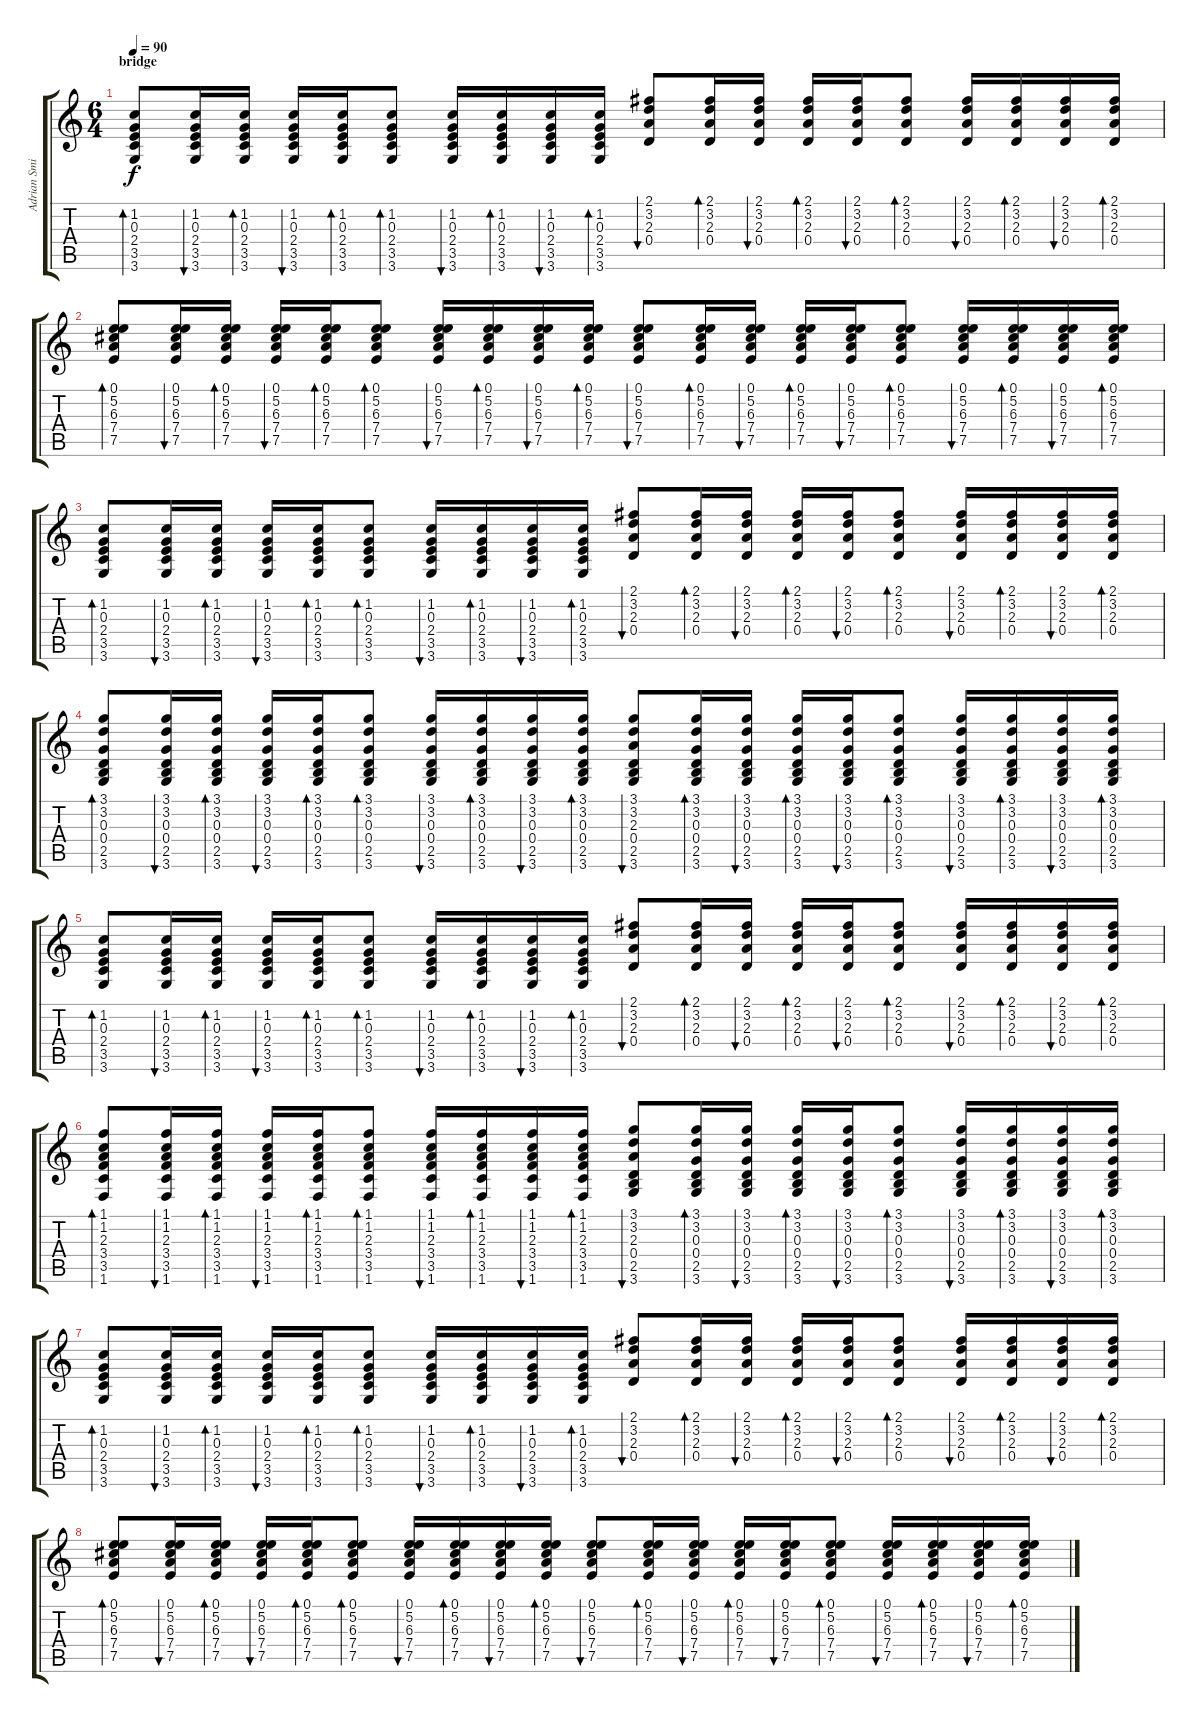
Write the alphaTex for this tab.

\track ("Adrian Smith" "Adrian Smi") {instrument acousticguitarsteel}
\staff {score tabs}
\tuning (E4 B3 G3 D3 A2 E2) {hide}
\ts (6 4)
\section ("" "bridge")
\tempo 90
\clef g2
\ks c
(1.2 0.3 2.4 3.5 3.6).8{bd 60 dy f} (1.2 0.3 2.4 3.5 3.6).16{bu 60} (1.2 0.3 2.4 3.5 3.6).16{bd 60} (1.2 0.3 2.4 3.5 3.6).16{bu 60} (1.2 0.3 2.4 3.5 3.6).16{bd 60} (1.2 0.3 2.4 3.5 3.6).8{bd 60} (1.2 0.3 2.4 3.5 3.6).16{bu 60} (1.2 0.3 2.4 3.5 3.6).16{bd 60} (1.2 0.3 2.4 3.5 3.6).16{bu 60} (1.2 0.3 2.4 3.5 3.6).16{bd 60} (2.1 3.2 2.3 0.4).8{bu 60} (2.1 3.2 2.3 0.4).16{bd 60} (2.1 3.2 2.3 0.4).16{bu 60} (2.1 3.2 2.3 0.4).16{bd 60} (2.1 3.2 2.3 0.4).16{bu 60} (2.1 3.2 2.3 0.4).8{bd 60} (2.1 3.2 2.3 0.4).16{bu 60} (2.1 3.2 2.3 0.4).16{bd 60} (2.1 3.2 2.3 0.4).16{bu 60} (2.1 3.2 2.3 0.4).16{bd 60} |
(0.1 5.2 6.3 7.4 7.5).8{bd 60} (0.1 5.2 6.3 7.4 7.5).16{bu 60} (0.1 5.2 6.3 7.4 7.5).16{bd 60} (0.1 5.2 6.3 7.4 7.5).16{bu 60} (0.1 5.2 6.3 7.4 7.5).16{bd 60} (0.1 5.2 6.3 7.4 7.5).8{bd 60} (0.1 5.2 6.3 7.4 7.5).16{bu 60} (0.1 5.2 6.3 7.4 7.5).16{bd 60} (0.1 5.2 6.3 7.4 7.5).16{bu 60} (0.1 5.2 6.3 7.4 7.5).16{bd 60} (0.1 5.2 6.3 7.4 7.5).8{bu 60} (0.1 5.2 6.3 7.4 7.5).16{bd 60} (0.1 5.2 6.3 7.4 7.5).16{bu 60} (0.1 5.2 6.3 7.4 7.5).16{bd 60} (0.1 5.2 6.3 7.4 7.5).16{bu 60} (0.1 5.2 6.3 7.4 7.5).8{bd 60} (0.1 5.2 6.3 7.4 7.5).16{bu 60} (0.1 5.2 6.3 7.4 7.5).16{bd 60} (0.1 5.2 6.3 7.4 7.5).16{bu 60} (0.1 5.2 6.3 7.4 7.5).16{bd 60} |
(1.2 0.3 2.4 3.5 3.6).8{bd 60} (1.2 0.3 2.4 3.5 3.6).16{bu 60} (1.2 0.3 2.4 3.5 3.6).16{bd 60} (1.2 0.3 2.4 3.5 3.6).16{bu 60} (1.2 0.3 2.4 3.5 3.6).16{bd 60} (1.2 0.3 2.4 3.5 3.6).8{bd 60} (1.2 0.3 2.4 3.5 3.6).16{bu 60} (1.2 0.3 2.4 3.5 3.6).16{bd 60} (1.2 0.3 2.4 3.5 3.6).16{bu 60} (1.2 0.3 2.4 3.5 3.6).16{bd 60} (2.1 3.2 2.3 0.4).8{bu 60} (2.1 3.2 2.3 0.4).16{bd 60} (2.1 3.2 2.3 0.4).16{bu 60} (2.1 3.2 2.3 0.4).16{bd 60} (2.1 3.2 2.3 0.4).16{bu 60} (2.1 3.2 2.3 0.4).8{bd 60} (2.1 3.2 2.3 0.4).16{bu 60} (2.1 3.2 2.3 0.4).16{bd 60} (2.1 3.2 2.3 0.4).16{bu 60} (2.1 3.2 2.3 0.4).16{bd 60} |
(3.1 3.2 0.3 0.4 2.5 3.6).8{bd 60} (3.1 3.2 0.3 0.4 2.5 3.6).16{bu 60} (3.1 3.2 0.3 0.4 2.5 3.6).16{bd 60} (3.1 3.2 0.3 0.4 2.5 3.6).16{bu 60} (3.1 3.2 0.3 0.4 2.5 3.6).16{bd 60} (3.1 3.2 0.3 0.4 2.5 3.6).8{bd 60} (3.1 3.2 0.3 0.4 2.5 3.6).16{bu 60} (3.1 3.2 0.3 0.4 2.5 3.6).16{bd 60} (3.1 3.2 0.3 0.4 2.5 3.6).16{bu 60} (3.1 3.2 0.3 0.4 2.5 3.6).16{bd 60} (3.1 3.2 2.3 0.4 2.5 3.6).8{bu 60} (3.1 3.2 0.3 0.4 2.5 3.6).16{bd 60} (3.1 3.2 0.3 0.4 2.5 3.6).16{bu 60} (3.1 3.2 0.3 0.4 2.5 3.6).16{bd 60} (3.1 3.2 0.3 0.4 2.5 3.6).16{bu 60} (3.1 3.2 0.3 0.4 2.5 3.6).8{bd 60} (3.1 3.2 0.3 0.4 2.5 3.6).16{bu 60} (3.1 3.2 0.3 0.4 2.5 3.6).16{bd 60} (3.1 3.2 0.3 0.4 2.5 3.6).16{bu 60} (3.1 3.2 0.3 0.4 2.5 3.6).16{bd 60} |
(1.2 0.3 2.4 3.5 3.6).8{bd 60} (1.2 0.3 2.4 3.5 3.6).16{bu 60} (1.2 0.3 2.4 3.5 3.6).16{bd 60} (1.2 0.3 2.4 3.5 3.6).16{bu 60} (1.2 0.3 2.4 3.5 3.6).16{bd 60} (1.2 0.3 2.4 3.5 3.6).8{bd 60} (1.2 0.3 2.4 3.5 3.6).16{bu 60} (1.2 0.3 2.4 3.5 3.6).16{bd 60} (1.2 0.3 2.4 3.5 3.6).16{bu 60} (1.2 0.3 2.4 3.5 3.6).16{bd 60} (2.1 3.2 2.3 0.4).8{bu 60} (2.1 3.2 2.3 0.4).16{bd 60} (2.1 3.2 2.3 0.4).16{bu 60} (2.1 3.2 2.3 0.4).16{bd 60} (2.1 3.2 2.3 0.4).16{bu 60} (2.1 3.2 2.3 0.4).8{bd 60} (2.1 3.2 2.3 0.4).16{bu 60} (2.1 3.2 2.3 0.4).16{bd 60} (2.1 3.2 2.3 0.4).16{bu 60} (2.1 3.2 2.3 0.4).16{bd 60} |
(1.1 1.2 2.3 3.4 3.5 1.6).8{bd 60} (1.1 1.2 2.3 3.4 3.5 1.6).16{bu 60} (1.1 1.2 2.3 3.4 3.5 1.6).16{bd 60} (1.1 1.2 2.3 3.4 3.5 1.6).16{bu 60} (1.1 1.2 2.3 3.4 3.5 1.6).16{bd 60} (1.1 1.2 2.3 3.4 3.5 1.6).8{bd 60} (1.1 1.2 2.3 3.4 3.5 1.6).16{bu 60} (1.1 1.2 2.3 3.4 3.5 1.6).16{bd 60} (1.1 1.2 2.3 3.4 3.5 1.6).16{bu 60} (1.1 1.2 2.3 3.4 3.5 1.6).16{bd 60} (3.1 3.2 2.3 0.4 2.5 3.6).8{bu 60} (3.1 3.2 0.3 0.4 2.5 3.6).16{bd 60} (3.1 3.2 0.3 0.4 2.5 3.6).16{bu 60} (3.1 3.2 0.3 0.4 2.5 3.6).16{bd 60} (3.1 3.2 0.3 0.4 2.5 3.6).16{bu 60} (3.1 3.2 0.3 0.4 2.5 3.6).8{bd 60} (3.1 3.2 0.3 0.4 2.5 3.6).16{bu 60} (3.1 3.2 0.3 0.4 2.5 3.6).16{bd 60} (3.1 3.2 0.3 0.4 2.5 3.6).16{bu 60} (3.1 3.2 0.3 0.4 2.5 3.6).16{bd 60} |
(1.2 0.3 2.4 3.5 3.6).8{bd 60} (1.2 0.3 2.4 3.5 3.6).16{bu 60} (1.2 0.3 2.4 3.5 3.6).16{bd 60} (1.2 0.3 2.4 3.5 3.6).16{bu 60} (1.2 0.3 2.4 3.5 3.6).16{bd 60} (1.2 0.3 2.4 3.5 3.6).8{bd 60} (1.2 0.3 2.4 3.5 3.6).16{bu 60} (1.2 0.3 2.4 3.5 3.6).16{bd 60} (1.2 0.3 2.4 3.5 3.6).16{bu 60} (1.2 0.3 2.4 3.5 3.6).16{bd 60} (2.1 3.2 2.3 0.4).8{bu 60} (2.1 3.2 2.3 0.4).16{bd 60} (2.1 3.2 2.3 0.4).16{bu 60} (2.1 3.2 2.3 0.4).16{bd 60} (2.1 3.2 2.3 0.4).16{bu 60} (2.1 3.2 2.3 0.4).8{bd 60} (2.1 3.2 2.3 0.4).16{bu 60} (2.1 3.2 2.3 0.4).16{bd 60} (2.1 3.2 2.3 0.4).16{bu 60} (2.1 3.2 2.3 0.4).16{bd 60} |
(0.1 5.2 6.3 7.4 7.5).8{bd 60} (0.1 5.2 6.3 7.4 7.5).16{bu 60} (0.1 5.2 6.3 7.4 7.5).16{bd 60} (0.1 5.2 6.3 7.4 7.5).16{bu 60} (0.1 5.2 6.3 7.4 7.5).16{bd 60} (0.1 5.2 6.3 7.4 7.5).8{bd 60} (0.1 5.2 6.3 7.4 7.5).16{bu 60} (0.1 5.2 6.3 7.4 7.5).16{bd 60} (0.1 5.2 6.3 7.4 7.5).16{bu 60} (0.1 5.2 6.3 7.4 7.5).16{bd 60} (0.1 5.2 6.3 7.4 7.5).8{bu 60} (0.1 5.2 6.3 7.4 7.5).16{bd 60} (0.1 5.2 6.3 7.4 7.5).16{bu 60} (0.1 5.2 6.3 7.4 7.5).16{bd 60} (0.1 5.2 6.3 7.4 7.5).16{bu 60} (0.1 5.2 6.3 7.4 7.5).8{bd 60} (0.1 5.2 6.3 7.4 7.5).16{bu 60} (0.1 5.2 6.3 7.4 7.5).16{bd 60} (0.1 5.2 6.3 7.4 7.5).16{bu 60} (0.1 5.2 6.3 7.4 7.5).16{bd 60}
